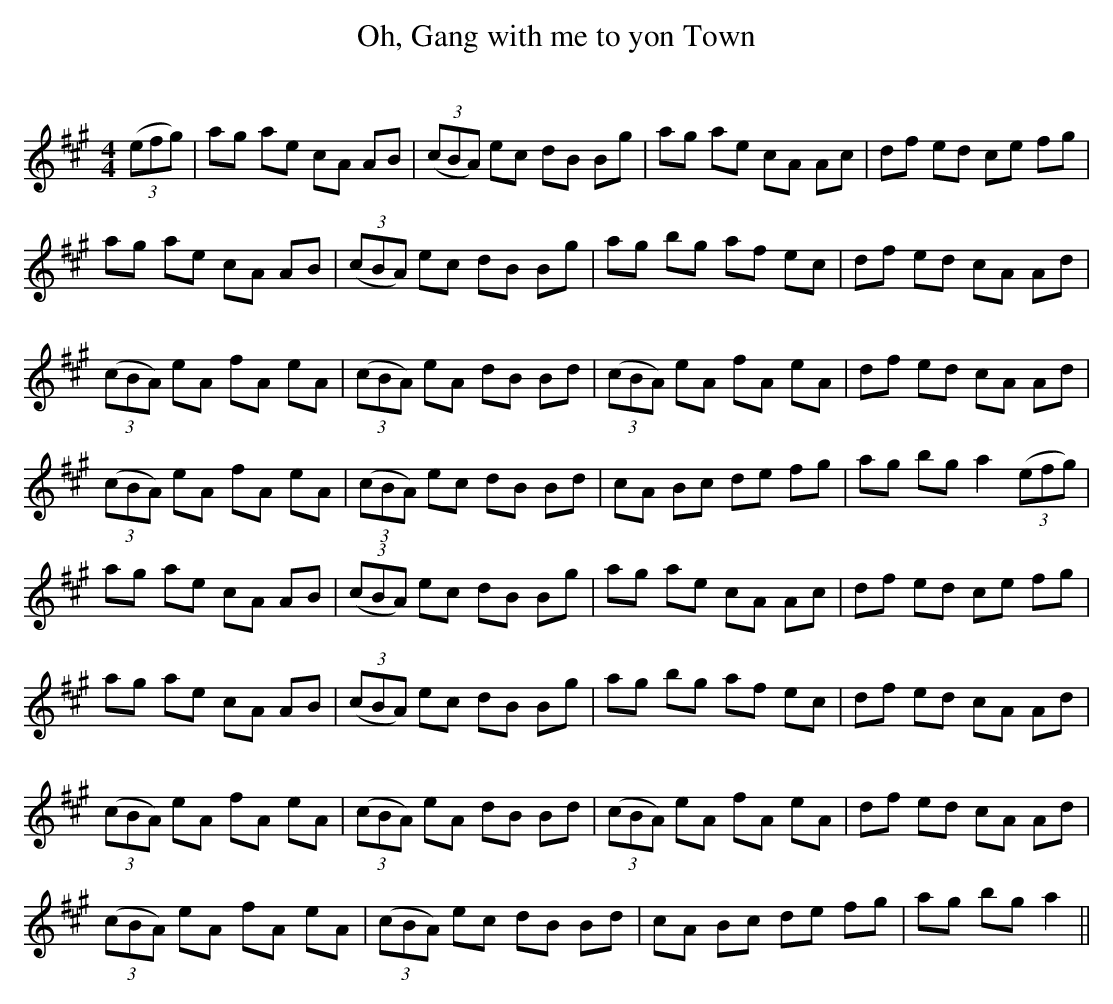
X:1
T: Oh, Gang with me to yon Town
C:
Q: 232
K:A
M:4/4
L:1/8
((3efg)|ag ae cA AB|((3cBA) ec dB Bg|ag ae cA Ac|df ed ce fg|
ag ae cA AB|((3cBA) ec dB Bg|ag bg af ec|df ed cA Ad|
((3cBA) eA fA eA|((3cBA) eA dB Bd|((3cBA) eA fA eA|df ed cA Ad|
((3cBA) eA fA eA|((3cBA) ec dB Bd|cA Bc de fg|ag bg a2 ((3efg) |
ag ae cA AB|((3cBA) ec dB Bg|ag ae cA Ac|df ed ce fg|
ag ae cA AB|((3cBA) ec dB Bg|ag bg af ec|df ed cA Ad|
((3cBA) eA fA eA|((3cBA) eA dB Bd|((3cBA) eA fA eA|df ed cA Ad|
((3cBA) eA fA eA|((3cBA) ec dB Bd|cA Bc de fg|ag bg a2||
